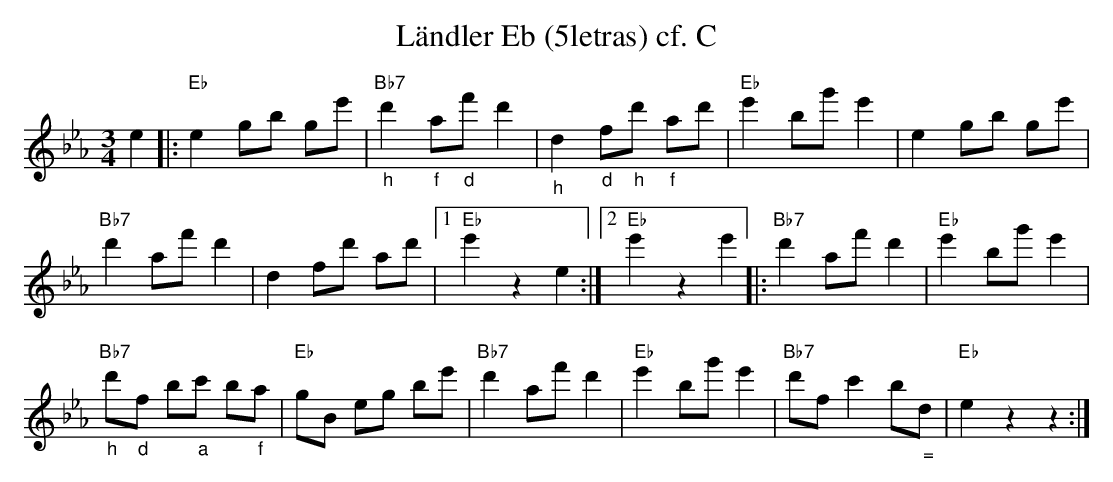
X:1
T:L\"andler Eb (5letras) cf. C
M:3/4
L:1/8
K:Ebmaj%%MIDI gchordon
e2 |: "Eb"e2gb ge' | "Bb7""_h"d'2"_f"a"_d"f'd'2 | "_h"d2"_d"f"_h"d' "_f"ad' | "Eb"e'2bg'e'2 | e2gb ge' |
"Bb7"d'2af'd'2 | d2fd' ad' |1 "Eb"e'2z2e2 :|2 "Eb"e'2z2e'2 |: "Bb7"d'2af'd'2 | "Eb"e'2bg'e'2 |
"Bb7""_h"d'"_d"f b"_a"c' b"_f"a | "Eb"gB eg be' | "Bb7"d'2af'd'2 | "Eb"e'2bg'e'2 | "Bb7"d'fc'2b"_ ="d | "Eb"e2z2z2 :|
